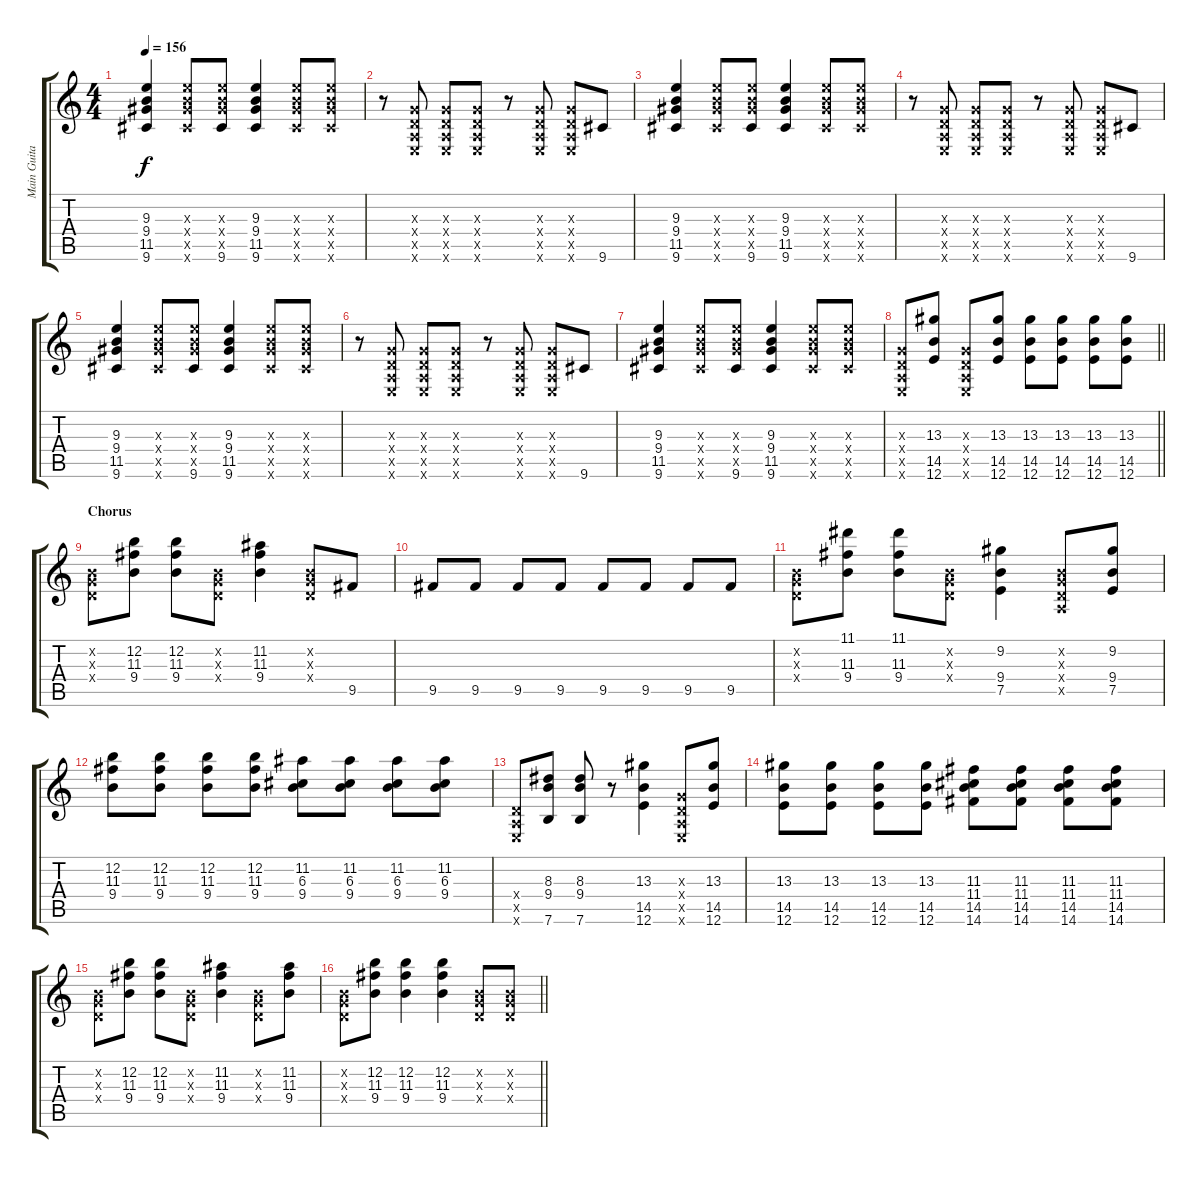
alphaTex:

\track ("Main Guitar" "Main Guita") {instrument electricguitarclean}
\staff {score tabs}
\tuning (E4 B3 G3 D3 A2 E2) {hide}
\ts (4 4)
\tempo 156
\clef g2
\ks c
(9.3 9.4 11.5 9.6).4{dy f} (9.3{x} 9.4{x} 11.5{x} 9.6{x}).8 (9.3{x} 9.4{x} 11.5{x} 9.6).8 (9.3 9.4 11.5 9.6).4 (9.3{x} 9.4{x} 11.5{x} 9.6{x}).8 (9.3{x} 9.4{x} 11.5{x} 9.6{x}).8 |
r.8 (0.3{x} 0.4{x} 0.5{x} 0.6{x}).8 (0.3{x} 0.4{x} 0.5{x} 0.6{x}).8 (0.3{x} 0.4{x} 0.5{x} 0.6{x}).8 r.8 (0.3{x} 0.4{x} 0.5{x} 0.6{x}).8 (0.3{x} 0.4{x} 0.5{x} 0.6{x}).8 9.6.8 |
(9.3 9.4 11.5 9.6).4 (9.3{x} 9.4{x} 11.5{x} 9.6{x}).8 (9.3{x} 9.4{x} 11.5{x} 9.6).8 (9.3 9.4 11.5 9.6).4 (9.3{x} 9.4{x} 11.5{x} 9.6{x}).8 (9.3{x} 9.4{x} 11.5{x} 9.6{x}).8 |
r.8 (0.3{x} 0.4{x} 0.5{x} 0.6{x}).8 (0.3{x} 0.4{x} 0.5{x} 0.6{x}).8 (0.3{x} 0.4{x} 0.5{x} 0.6{x}).8 r.8 (0.3{x} 0.4{x} 0.5{x} 0.6{x}).8 (0.3{x} 0.4{x} 0.5{x} 0.6{x}).8 9.6.8 |
(9.3 9.4 11.5 9.6).4 (9.3{x} 9.4{x} 11.5{x} 9.6{x}).8 (9.3{x} 9.4{x} 11.5{x} 9.6).8 (9.3 9.4 11.5 9.6).4 (9.3{x} 9.4{x} 11.5{x} 9.6{x}).8 (9.3{x} 9.4{x} 11.5{x} 9.6{x}).8 |
r.8 (0.3{x} 0.4{x} 0.5{x} 0.6{x}).8 (0.3{x} 0.4{x} 0.5{x} 0.6{x}).8 (0.3{x} 0.4{x} 0.5{x} 0.6{x}).8 r.8 (0.3{x} 0.4{x} 0.5{x} 0.6{x}).8 (0.3{x} 0.4{x} 0.5{x} 0.6{x}).8 9.6.8 |
(9.3 9.4 11.5 9.6).4 (9.3{x} 9.4{x} 11.5{x} 9.6{x}).8 (9.3{x} 9.4{x} 11.5{x} 9.6).8 (9.3 9.4 11.5 9.6).4 (9.3{x} 9.4{x} 11.5{x} 9.6{x}).8 (9.3{x} 9.4{x} 11.5{x} 9.6{x}).8 |
\barLineRight lightlight
(0.3{x} 0.4{x} 0.5{x} 0.6{x}).8 (13.3 14.5 12.6).8 (0.3{x} 0.4{x} 0.5{x} 0.6{x}).8 (13.3 14.5 12.6).8 (13.3 14.5 12.6).8 (13.3 14.5 12.6).8 (13.3 14.5 12.6).8 (13.3 14.5 12.6).8 |
\section ("" "Chorus")
(0.2{x} 0.3{x} 0.4{x}).8 (12.2 11.3 9.4).8 (12.2 11.3 9.4).8 (0.2{x} 0.3{x} 0.4{x}).8 (11.2 11.3 9.4).4 (0.2{x} 0.3{x} 0.4{x}).8 9.5.8 |
9.5.8 9.5.8 9.5.8 9.5.8 9.5.8 9.5.8 9.5.8 9.5.8 |
(0.2{x} 0.3{x} 0.4{x}).8 (11.1 11.3 9.4).8 (11.1 11.3 9.4).8 (0.2{x} 0.3{x} 0.4{x}).8 (9.2 9.4 7.5).4 (0.2{x} 0.3{x} 0.4{x} 0.5{x}).8 (9.2 9.4 7.5).8 |
(12.2 11.3 9.4).8 (12.2 11.3 9.4).8 (12.2 11.3 9.4).8 (12.2 11.3 9.4).8 (11.2 6.3 9.4).8 (11.2 6.3 9.4).8 (11.2 6.3 9.4).8 (11.2 6.3 9.4).8 |
(0.4{x} 0.5{x} 0.6{x}).8 (8.3 9.4 7.6).8 (8.3 9.4 7.6).8 r.8 (13.3 14.5 12.6).4 (0.3{x} 0.4{x} 0.5{x} 0.6{x}).8 (13.3 14.5 12.6).8 |
(13.3 14.5 12.6).8 (13.3 14.5 12.6).8 (13.3 14.5 12.6).8 (13.3 14.5 12.6).8 (11.3 11.4 14.5 14.6).8 (11.3 11.4 14.5 14.6).8 (11.3 11.4 14.5 14.6).8 (11.3 11.4 14.5 14.6).8 |
(0.2{x} 0.3{x} 0.4{x}).8 (12.2 11.3 9.4).8 (12.2 11.3 9.4).8 (0.2{x} 0.3{x} 0.4{x}).8 (11.2 11.3 9.4).4 (0.2{x} 0.3{x} 0.4{x}).8 (11.2 11.3 9.4).8 |
\barLineRight lightlight
(0.2{x} 0.3{x} 0.4{x}).8 (12.2 11.3 9.4).8 (12.2 11.3 9.4).4 (12.2 11.3 9.4).4 (0.2{x} 0.3{x} 0.4{x}).8 (0.2{x} 0.3{x} 0.4{x}).8
